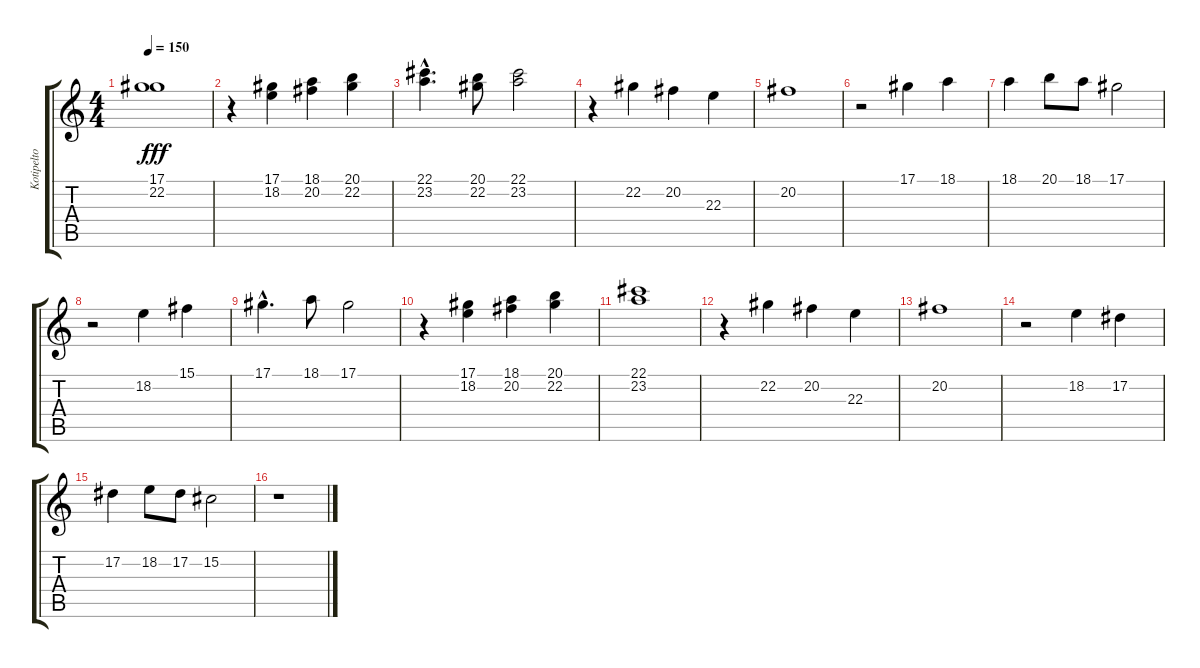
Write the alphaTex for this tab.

\track ("Kotipelto" "Kotipelto") {instrument flute}
\staff {score tabs}
\tuning (Eb4 Bb3 Gb3 Db3 Ab2 Eb2) {hide}
\ts (4 4)
\tempo 150
\clef g2
\ks c
(17.1 22.2).1{dy fff} |
r.4 (17.1 18.2).4 (18.1 20.2).4 (20.1 22.2).4 |
(22.1{hac} 23.2{hac}).4{d} (20.1 22.2).8 (22.1 23.2).2 |
r.4 22.2.4 20.2.4 22.3.4 |
20.2.1 |
r.2 17.1.4 18.1.4 |
18.1.4 20.1.8 18.1.8 17.1.2 |
r.2 18.2.4 15.1.4 |
17.1{hac}.4{d} 18.1.8 17.1.2 |
r.4 (17.1 18.2).4 (18.1 20.2).4 (20.1 22.2).4 |
(22.1 23.2).1 |
r.4 22.2.4 20.2.4 22.3.4 |
20.2.1 |
r.2 18.2.4 17.2.4 |
17.2.4 18.2.8 17.2.8 15.2.2 |
r.1
